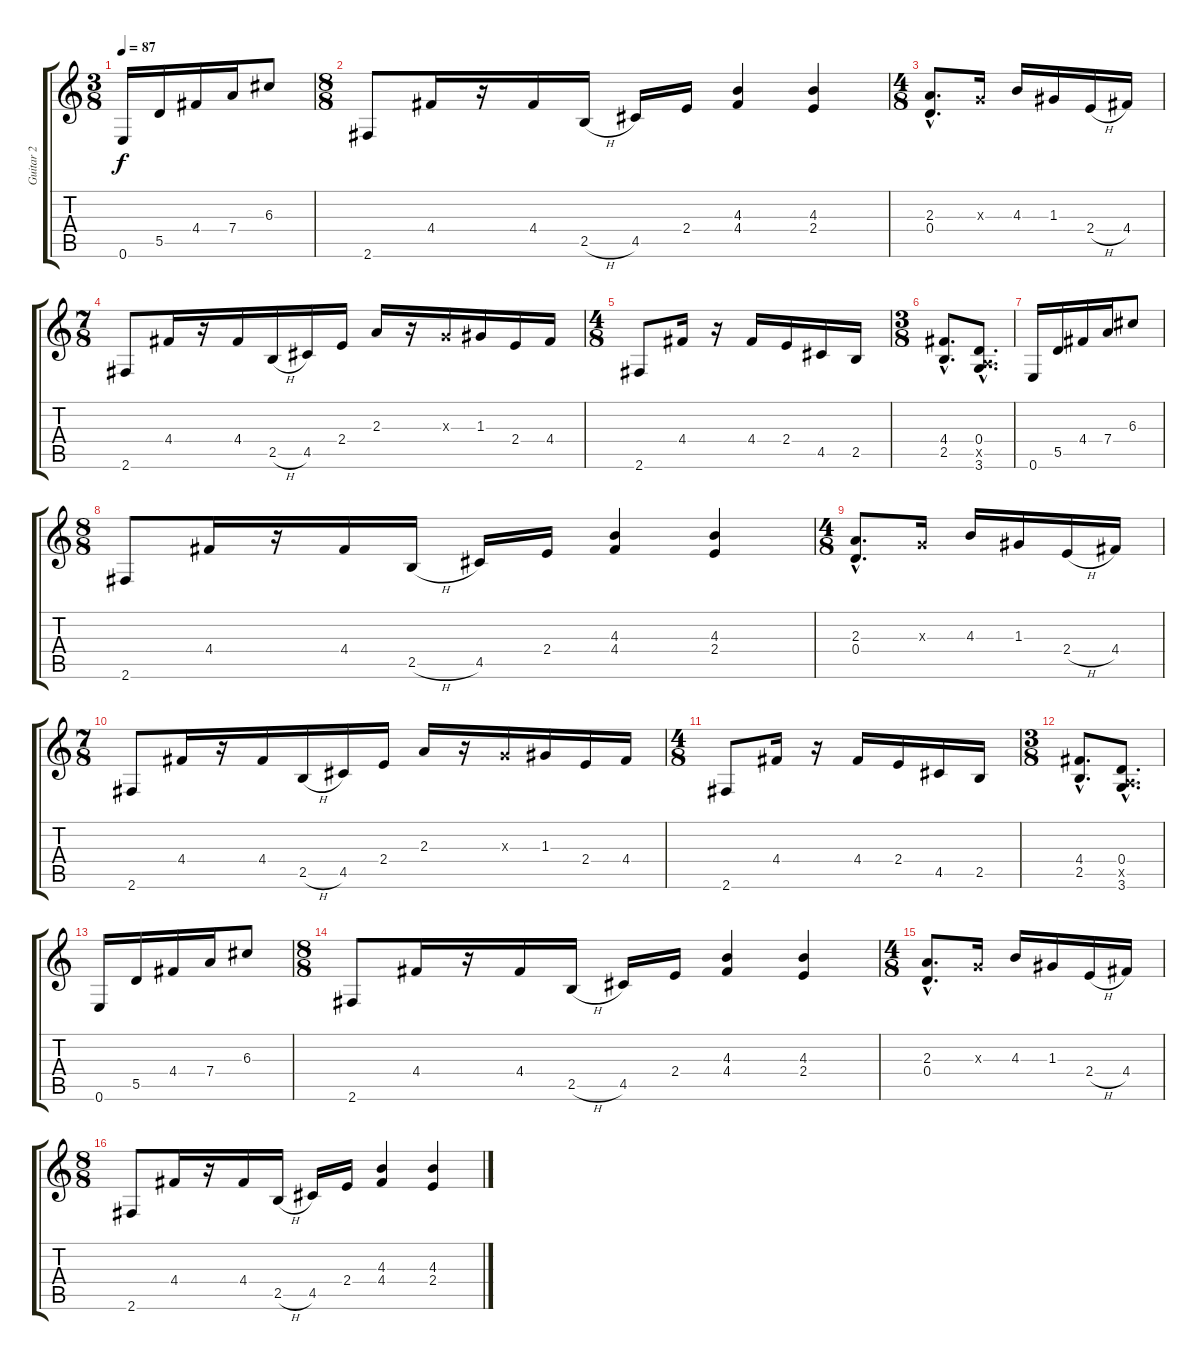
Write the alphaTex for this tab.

\track ("Guitar 2" "Guitar 2") {instrument acousticguitarsteel}
\staff {score tabs}
\tuning (E4 B3 G3 D3 A2 E2) {hide}
\ts (3 8)
\tempo 87
\clef g2
\ks c
0.6.16{dy f} 5.5.16 4.4.16 7.4.16 6.3.8 |
\ts (8 8)
2.6.8 4.4.16 r.16 4.4.16 2.5{h}.16 4.5.16 2.4.16 (4.3 4.4).4 (4.3 2.4).4 |
\ts (4 8)
(2.3{hac} 0.4{hac}).8{d} 0.3{x}.16 4.3.16 1.3.16 2.4{h}.16 4.4.16 |
\ts (7 8)
2.6.8 4.4.16 r.16 4.4.16 2.5{h}.16 4.5.16 2.4.16 2.3.16 r.16 0.3{x}.16 1.3.16 2.4.16 4.4.16 |
\ts (4 8)
2.6.8 4.4.16 r.16 4.4.16 2.4.16 4.5.16 2.5.16 |
\ts (3 8)
(4.4{hac} 2.5{hac}).8{d} (0.4{hac} 0.5{hac x} 3.6{hac}).8{d} |
0.6.16 5.5.16 4.4.16 7.4.16 6.3.8 |
\ts (8 8)
2.6.8 4.4.16 r.16 4.4.16 2.5{h}.16 4.5.16 2.4.16 (4.3 4.4).4 (4.3 2.4).4 |
\ts (4 8)
(2.3{hac} 0.4{hac}).8{d} 0.3{x}.16 4.3.16 1.3.16 2.4{h}.16 4.4.16 |
\ts (7 8)
2.6.8 4.4.16 r.16 4.4.16 2.5{h}.16 4.5.16 2.4.16 2.3.16 r.16 0.3{x}.16 1.3.16 2.4.16 4.4.16 |
\ts (4 8)
2.6.8 4.4.16 r.16 4.4.16 2.4.16 4.5.16 2.5.16 |
\ts (3 8)
(4.4{hac} 2.5{hac}).8{d} (0.4{hac} 0.5{hac x} 3.6{hac}).8{d} |
0.6.16 5.5.16 4.4.16 7.4.16 6.3.8 |
\ts (8 8)
2.6.8 4.4.16 r.16 4.4.16 2.5{h}.16 4.5.16 2.4.16 (4.3 4.4).4 (4.3 2.4).4 |
\ts (4 8)
(2.3{hac} 0.4{hac}).8{d} 0.3{x}.16 4.3.16 1.3.16 2.4{h}.16 4.4.16 |
\ts (8 8)
2.6.8 4.4.16 r.16 4.4.16 2.5{h}.16 4.5.16 2.4.16 (4.3 4.4).4 (4.3 2.4).4
